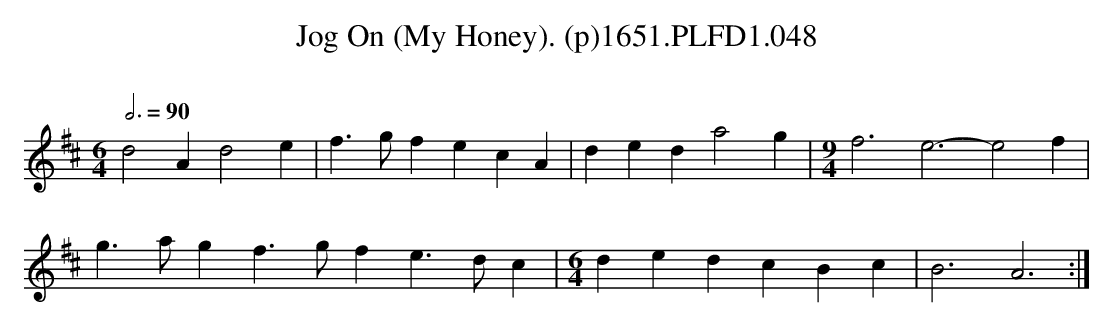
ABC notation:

X:1
T:Jog On (My Honey). (p)1651.PLFD1.048
M:6/4
L:1/4
Q:3/4=90
O:
K:D
d2A d2 e|f>gf ecA| ded a2 g|\
M:9/4
L:1/8
f6 e6-e4 f2|
g3ag2 f3gf2 e3dc2|\
M:6/4
d2e2d2 c2B2c2| B6 A6:|
